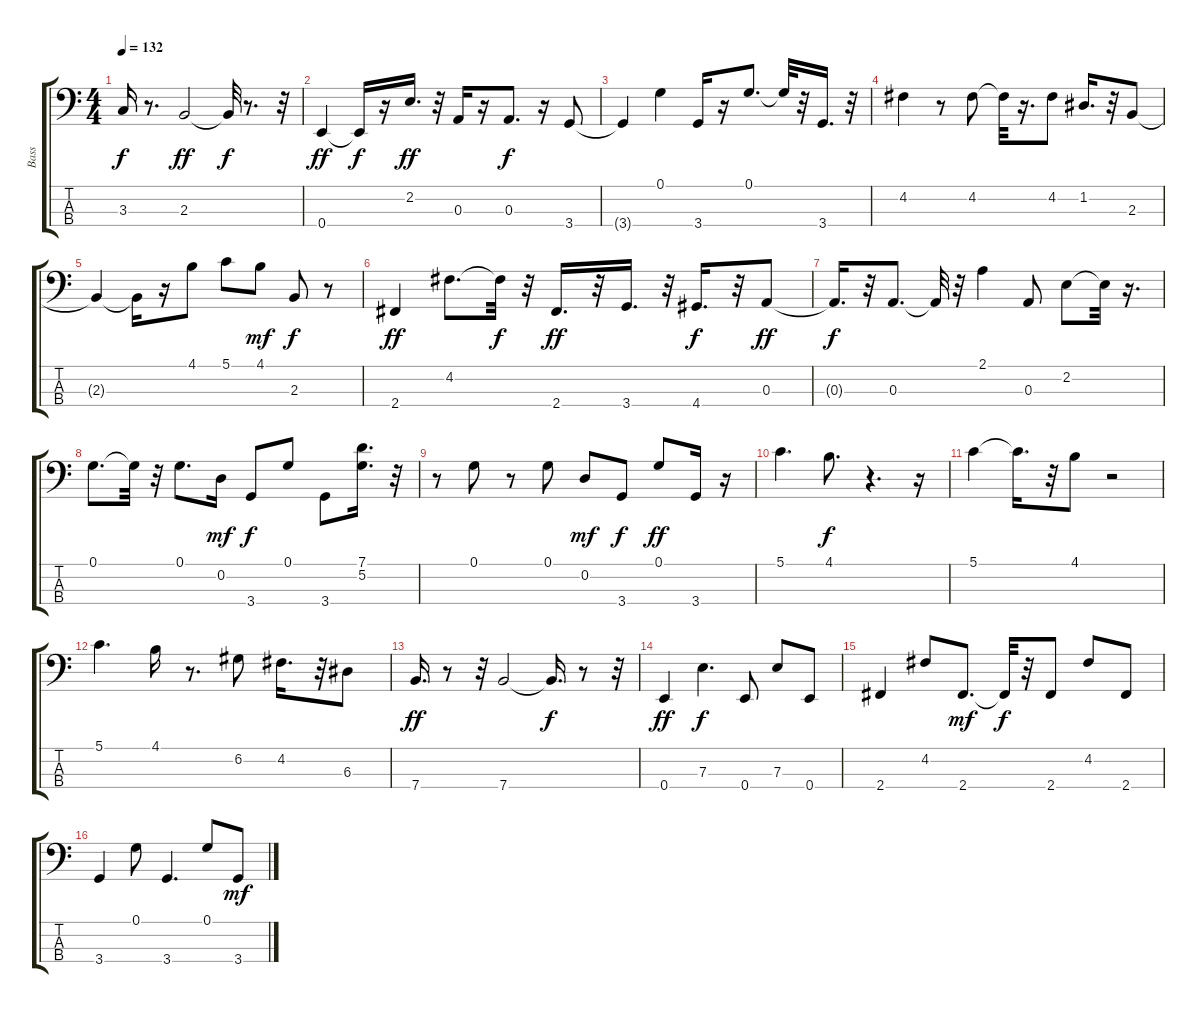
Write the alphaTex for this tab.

\track ("Bass" "Bass") {instrument acousticbass}
\staff {score tabs}
\tuning (G2 D2 A1 E1) {hide}
\ts (4 4)
\tempo 132
\clef f4
\ks c
3.3.16{dy f} r.8{d} 2.3.2{dy ff} 2.3{t}.32{dy f} r.8{d} r.32 |
0.4.4{dy ff} 0.4{t}.16{dy f} r.16 2.2.16{d dy ff} r.32 0.3.16 r.16 0.3.8{d dy f} r.16 3.4.8 |
3.4{t}.4 0.1.4 3.4.16 r.16 0.1.8{d} 0.1{t}.32 r.32 3.4.16{d} r.32 |
4.2.4 r.8 4.2.8 4.2{t}.32 r.16{d} 4.2.8 1.2.16{d} r.32 2.3.8 |
2.3{t}.4 2.3{t}.16 r.16 4.1.8 5.1.8 4.1.8{dy mf} 2.3.8{dy f} r.8 |
2.4.4{dy ff} 4.2.8{d} 4.2{t}.32{dy f} r.32 2.4.16{d dy ff} r.32 3.4.16{d} r.32 4.4.16{d dy f} r.32 0.3.8{dy ff} |
0.3{t}.16{d dy f} r.32 0.3.8{d} 0.3{t}.32 r.32 2.1.4 0.3.8 2.2.8 2.2{t}.32 r.16{d} |
0.1.8{d} 0.1{t}.32 r.32 0.1.8{d} 0.2.16{dy mf} 3.4.8{dy f} 0.1.8 3.4.8 (7.1 5.2).16{d} r.32 |
r.8 0.1.8 r.8 0.1.8 0.2.8{dy mf} 3.4.8{dy f} 0.1.8{dy ff} 3.4.16 r.16 |
5.1.4{d} 4.1.8{d dy f} r.4{d} r.16 |
5.1.4 5.1{t}.16{d} r.32 4.1.8 r.2 |
5.1.4{d} 4.1.16 r.8{d} 6.2.8 4.2.16{d} r.32 6.3.8 |
7.4.16{d dy ff} r.8 r.32 7.4.2 7.4{t}.16{d dy f} r.8 r.32 |
0.4.4{dy ff} 7.3.4{d dy f} 0.4.8 7.3.8 0.4.8 |
2.4.4 4.2.8 2.4.8{d dy mf} 2.4{t}.32{dy f} r.32 2.4.8 4.2.8 2.4.8 |
3.4.4 0.1.8 3.4.4{d} 0.1.8 3.4.8{dy mf}
